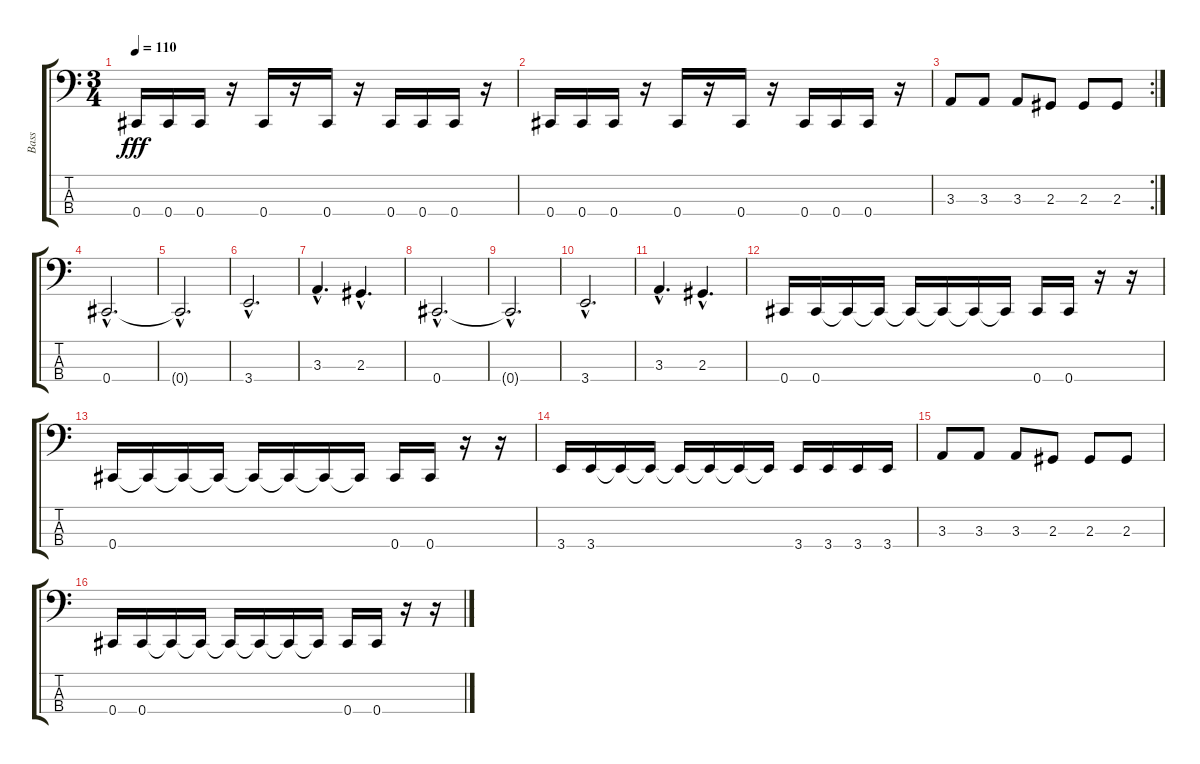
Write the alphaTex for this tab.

\track ("Bass" "Bass") {instrument electricbassfinger}
\staff {score tabs}
\tuning (E2 B1 Gb1 Db1) {hide}
\ts (3 4)
\tempo 110
\clef f4
\ks c
0.4.16{dy fff} 0.4.16 0.4.16 r.16 0.4.16 r.16 0.4.16 r.16 0.4.16 0.4.16 0.4.16 r.16 |
0.4.16 0.4.16 0.4.16 r.16 0.4.16 r.16 0.4.16 r.16 0.4.16 0.4.16 0.4.16 r.16 |
\rc 2
3.3.8 3.3.8 3.3.8 2.3.8 2.3.8 2.3.8 |
0.4{hac}.2{d} |
0.4{hac t}.2{d} |
3.4{hac}.2{d} |
3.3{hac}.4{d} 2.3{hac}.4{d} |
0.4{hac}.2{d} |
0.4{hac t}.2{d} |
3.4{hac}.2{d} |
3.3{hac}.4{d} 2.3{hac}.4{d} |
0.4.16 0.4.16 0.4{t}.16 0.4{t}.16 0.4{t}.16 0.4{t}.16 0.4{t}.16 0.4{t}.16 0.4.16 0.4.16 r.16 r.16 |
0.4.16 0.4{t}.16 0.4{t}.16 0.4{t}.16 0.4{t}.16 0.4{t}.16 0.4{t}.16 0.4{t}.16 0.4.16 0.4.16 r.16 r.16 |
3.4.16 3.4.16 3.4{t}.16 3.4{t}.16 3.4{t}.16 3.4{t}.16 3.4{t}.16 3.4{t}.16 3.4.16 3.4.16 3.4.16 3.4.16 |
3.3.8 3.3.8 3.3.8 2.3.8 2.3.8 2.3.8 |
0.4.16 0.4.16 0.4{t}.16 0.4{t}.16 0.4{t}.16 0.4{t}.16 0.4{t}.16 0.4{t}.16 0.4.16 0.4.16 r.16 r.16
